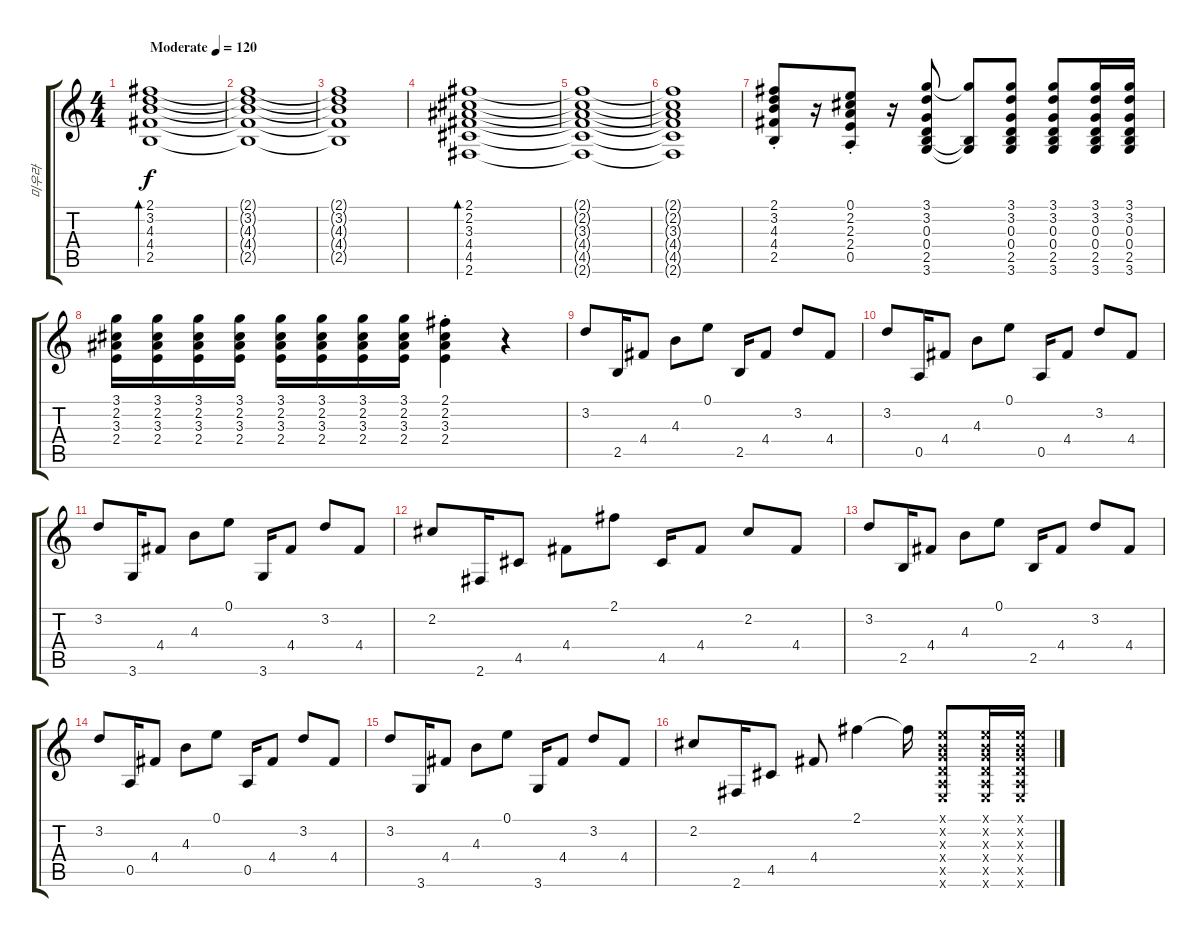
\track ("미우라" "미우라") {instrument acousticguitarsteel}
\staff {score tabs}
\tuning (E4 B3 G3 D3 A2 E2) {hide}
\ts (4 4)
\tempo (120 "Moderate")
\clef g2
\ks c
(2.1 3.2 4.3 4.4 2.5).1{bd 480 dy f instrument acousticguitarsteel} |
(2.1{t} 3.2{t} 4.3{t} 4.4{t} 2.5{t}).1 |
(2.1{t} 3.2{t} 4.3{t} 4.4{t} 2.5{t}).1 |
(2.1 2.2 3.3 4.4 4.5 2.6).1{bd 480} |
(2.1{t} 2.2{t} 3.3{t} 4.4{t} 4.5{t} 2.6{t}).1 |
(2.1{t} 2.2{t} 3.3{t} 4.4{t} 4.5{t} 2.6{t}).1 |
(2.1{st} 3.2{st} 4.3{st} 4.4{st} 2.5{st}).8 r.16 (0.1{st} 2.2{st} 2.3{st} 2.4{st} 0.5{st}).8 r.16 (3.1 3.2 0.3 0.4 2.5 3.6).8 (3.1{t} 2.5{t} 3.6{t}).8 (3.1 3.2 0.3 0.4 2.5 3.6).8 (3.1 3.2 0.3 0.4 2.5 3.6).8 (3.1 3.2 0.3 0.4 2.5 3.6).16 (3.1 3.2 0.3 0.4 2.5 3.6).16 |
(3.1 2.2 3.3 2.4).16 (3.1 2.2 3.3 2.4).16 (3.1 2.2 3.3 2.4).16 (3.1 2.2 3.3 2.4).16 (3.1 2.2 3.3 2.4).16 (3.1 2.2 3.3 2.4).16 (3.1 2.2 3.3 2.4).16 (3.1 2.2 3.3 2.4).16 (2.1{st} 2.2{st} 3.3{st} 2.4{st}).4 r.4 |
3.2.8 2.5.16 4.4.8 4.3.8 0.1.8 2.5.16 4.4.8 3.2.8 4.4.8 |
3.2.8 0.5.16 4.4.8 4.3.8 0.1.8 0.5.16 4.4.8 3.2.8 4.4.8 |
3.2.8 3.6.16 4.4.8 4.3.8 0.1.8 3.6.16 4.4.8 3.2.8 4.4.8 |
2.2.8 2.6.16 4.5.8 4.4.8 2.1.8 4.5.16 4.4.8 2.2.8 4.4.8 |
3.2.8 2.5.16 4.4.8 4.3.8 0.1.8 2.5.16 4.4.8 3.2.8 4.4.8 |
3.2.8 0.5.16 4.4.8 4.3.8 0.1.8 0.5.16 4.4.8 3.2.8 4.4.8 |
3.2.8 3.6.16 4.4.8 4.3.8 0.1.8 3.6.16 4.4.8 3.2.8 4.4.8 |
2.2.8 2.6.16 4.5.8 4.4.8 2.1.4 2.1{t}.16 (0.1{x} 0.2{x} 0.3{x} 0.4{x} 0.5{x} 0.6{x}).8 (0.1{x} 0.2{x} 0.3{x} 0.4{x} 0.5{x} 0.6{x}).16 (0.1{x} 0.2{x} 0.3{x} 0.4{x} 0.5{x} 0.6{x}).16
